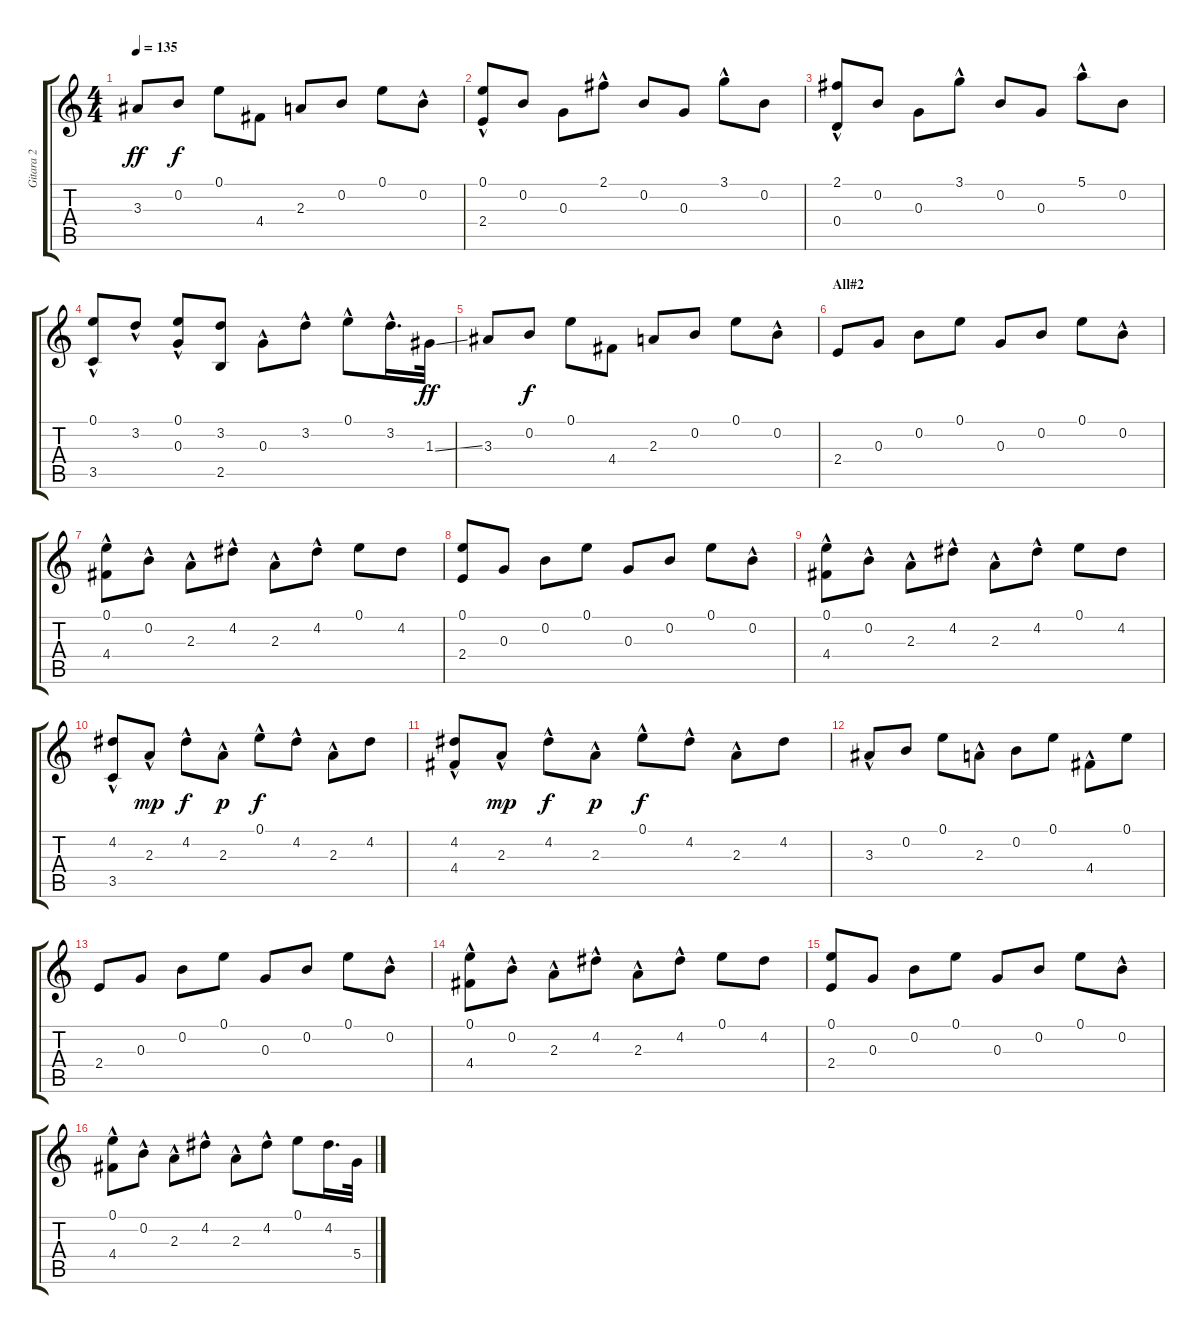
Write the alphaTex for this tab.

\track ("Gitara 2" "Gitara 2") {instrument electricguitarclean}
\staff {score tabs}
\tuning (E4 B3 G3 D3 A2 E2) {hide}
\ts (4 4)
\tempo 135
\clef g2
\ks c
3.3.8{dy ff} 0.2.8{dy f} 0.1.8 4.4.8 2.3.8 0.2.8 0.1.8 0.2{hac}.8 |
(0.1{hac} 2.4).8 0.2.8 0.3.8 2.1{hac}.8 0.2.8 0.3.8 3.1{hac}.8 0.2.8 |
(2.1{hac} 0.4{hac}).8 0.2.8 0.3.8 3.1{hac}.8 0.2.8 0.3.8 5.1{hac}.8 0.2.8 |
(0.1{hac} 3.5{hac}).8 3.2{hac}.8 (0.1{hac} 0.3).8 (3.2 2.5).8 0.3{hac}.8 3.2{hac}.8 0.1{hac}.8 3.2{hac}.16{d} 1.3{ss}.32{dy ff} |
3.3.8 0.2.8{dy f} 0.1.8 4.4.8 2.3.8 0.2.8 0.1.8 0.2{hac}.8 |
\section ("" "All#2")
2.4.8 0.3.8 0.2.8 0.1.8 0.3.8 0.2.8 0.1.8 0.2{hac}.8 |
(0.1{hac} 4.4).8 0.2{hac}.8 2.3{hac}.8 4.2{hac}.8 2.3{hac}.8 4.2{hac}.8 0.1.8 4.2.8 |
(0.1 2.4).8 0.3.8 0.2.8 0.1.8 0.3.8 0.2.8 0.1.8 0.2{hac}.8 |
(0.1{hac} 4.4).8 0.2{hac}.8 2.3{hac}.8 4.2{hac}.8 2.3{hac}.8 4.2{hac}.8 0.1.8 4.2.8 |
(4.2{hac} 3.5).8 2.3{hac}.8{dy mp} 4.2{hac}.8{dy f} 2.3{hac}.8{dy p} 0.1{hac}.8{dy f} 4.2{hac}.8 2.3{hac}.8 4.2.8 |
(4.2{hac} 4.4).8 2.3{hac}.8{dy mp} 4.2{hac}.8{dy f} 2.3{hac}.8{dy p} 0.1{hac}.8{dy f} 4.2{hac}.8 2.3{hac}.8 4.2.8 |
3.3{hac}.8 0.2.8 0.1.8 2.3{hac}.8 0.2.8 0.1.8 4.4{hac}.8 0.1.8 |
2.4.8 0.3.8 0.2.8 0.1.8 0.3.8 0.2.8 0.1.8 0.2{hac}.8 |
(0.1{hac} 4.4).8 0.2{hac}.8 2.3{hac}.8 4.2{hac}.8 2.3{hac}.8 4.2{hac}.8 0.1.8 4.2.8 |
(0.1 2.4).8 0.3.8 0.2.8 0.1.8 0.3.8 0.2.8 0.1.8 0.2{hac}.8 |
(0.1{hac} 4.4).8 0.2{hac}.8 2.3{hac}.8 4.2{hac}.8 2.3{hac}.8 4.2{hac}.8 0.1.8 4.2.16{d} 5.4{ss}.32
